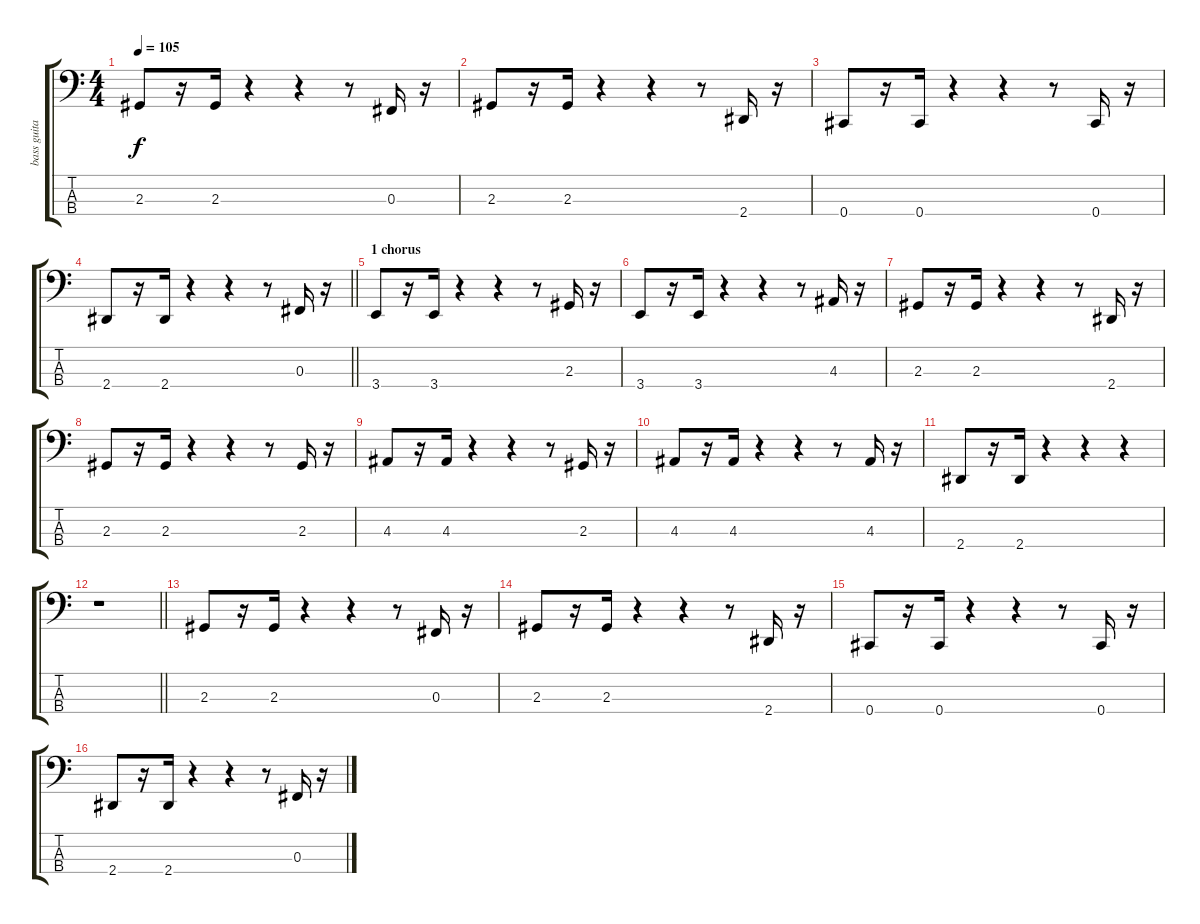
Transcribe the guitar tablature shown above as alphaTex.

\track ("bass guitar" "bass guita") {instrument electricbasspick}
\staff {score tabs}
\tuning (E2 B1 Gb1 Db1) {hide}
\ts (4 4)
\tempo 105
\clef f4
\ks c
2.3.8{dy f} r.16 2.3.16 r.4 r.4 r.8 0.3.16 r.16 |
2.3.8 r.16 2.3.16 r.4 r.4 r.8 2.4.16 r.16 |
0.4.8 r.16 0.4.16 r.4 r.4 r.8 0.4.16 r.16 |
\barLineRight lightlight
2.4.8 r.16 2.4.16 r.4 r.4 r.8 0.3.16 r.16 |
\section ("" "1 chorus")
3.4.8 r.16 3.4.16 r.4 r.4 r.8 2.3.16 r.16 |
3.4.8 r.16 3.4.16 r.4 r.4 r.8 4.3.16 r.16 |
2.3.8 r.16 2.3.16 r.4 r.4 r.8 2.4.16 r.16 |
2.3.8 r.16 2.3.16 r.4 r.4 r.8 2.3.16 r.16 |
4.3.8 r.16 4.3.16 r.4 r.4 r.8 2.3.16 r.16 |
4.3.8 r.16 4.3.16 r.4 r.4 r.8 4.3.16 r.16 |
2.4.8 r.16 2.4.16 r.4 r.4 r.4 |
\barLineRight lightlight
r.1 |
\section ("" "")
2.3.8 r.16 2.3.16 r.4 r.4 r.8 0.3.16 r.16 |
2.3.8 r.16 2.3.16 r.4 r.4 r.8 2.4.16 r.16 |
0.4.8 r.16 0.4.16 r.4 r.4 r.8 0.4.16 r.16 |
2.4.8 r.16 2.4.16 r.4 r.4 r.8 0.3.16 r.16
